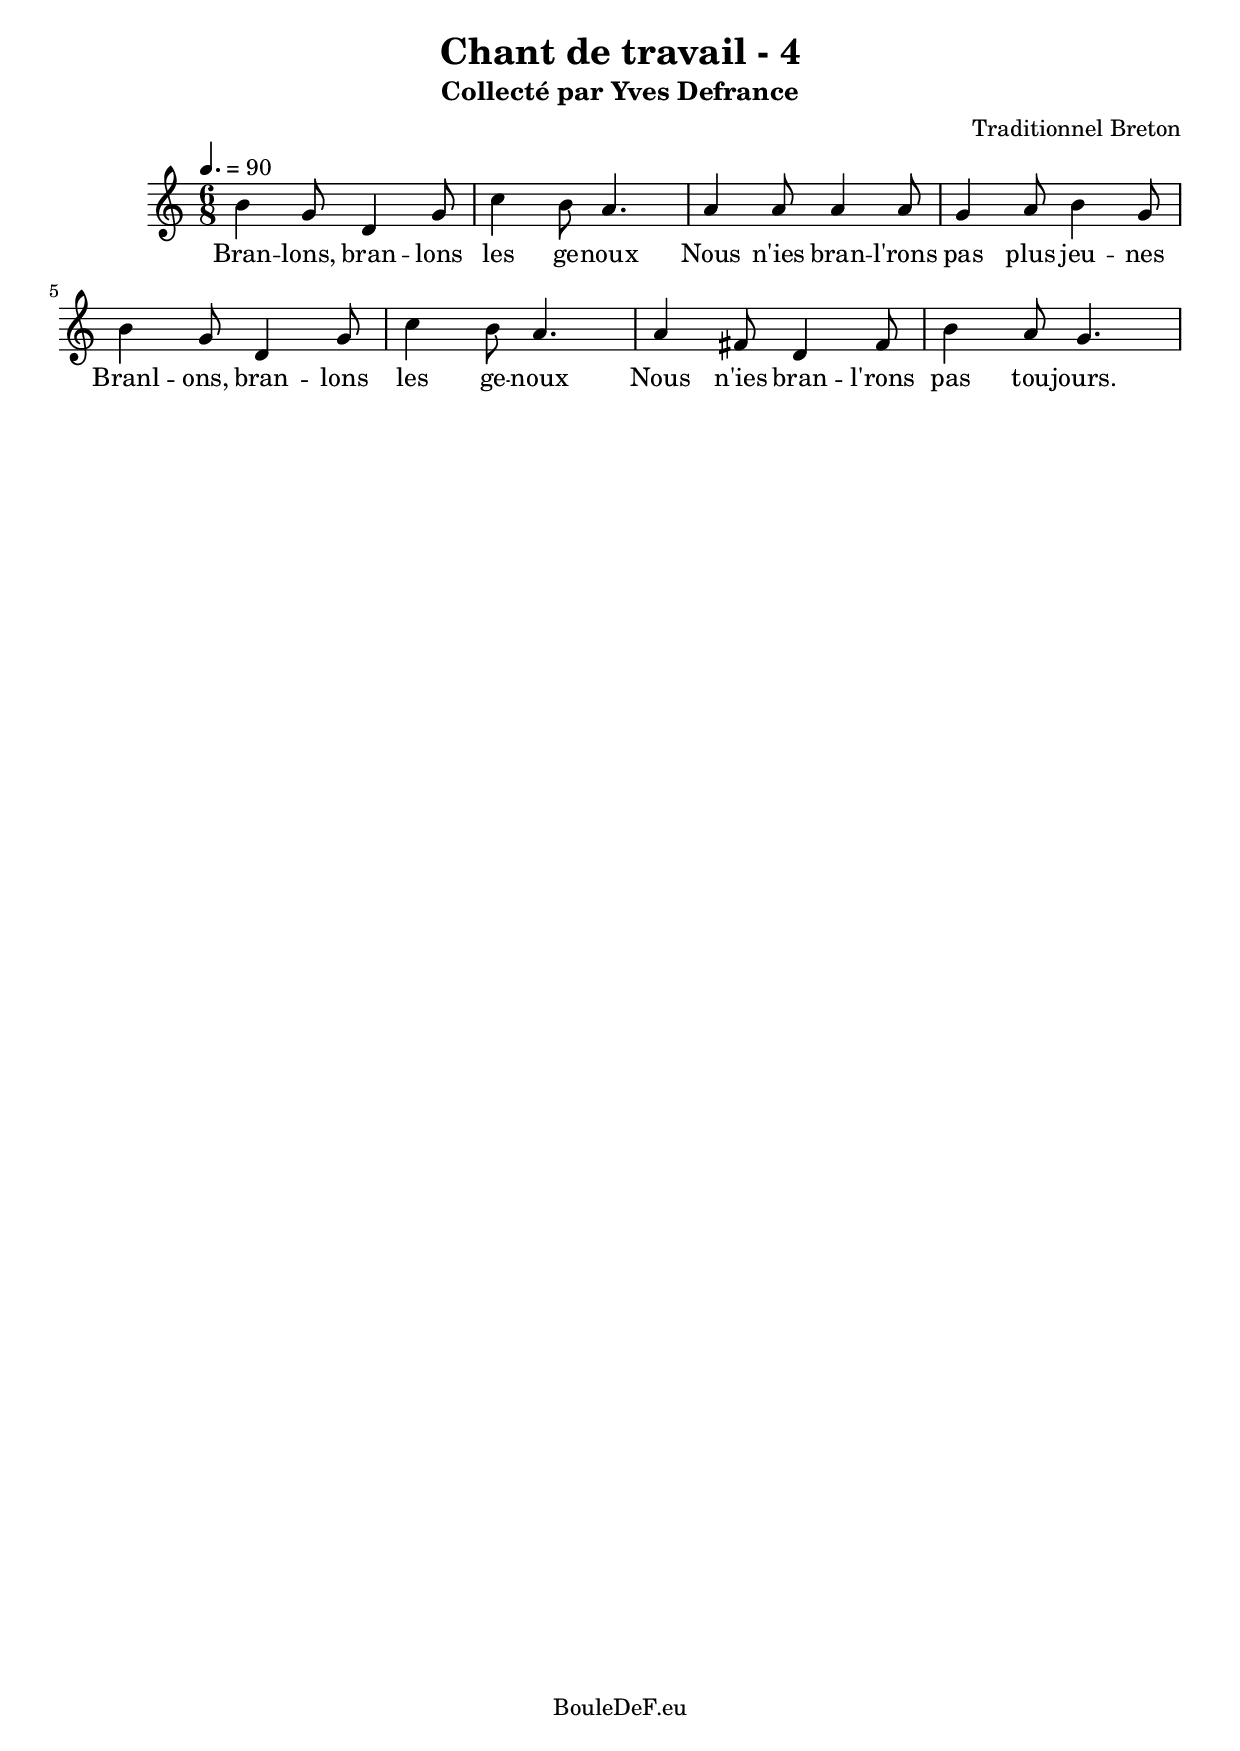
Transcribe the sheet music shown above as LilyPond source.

\version "2.16.0"
\include "italiano.ly"

\header {
	title = "Chant de travail - 4"
	subtitle = "Collecté par Yves Defrance"
	composer = "Traditionnel Breton"
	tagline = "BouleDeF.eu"
}

\score {
	\new Staff \relative sib {
		\clef "treble"
		\time 6/8
		\tempo 4. = 90

		| si'4 sol8 re4 sol8
		| do4 si8 la4.
		| la4 la8 la4 la8
		| sol4 la8 si4 sol8
		| si4 sol8 re4 sol8
		| do4 si8 la4.
		| la4 fad8 re4 fad8
		| si4 la8 sol4.
	}
	\addlyrics {
		| Bran -- lons, bran -- lons les ge -- noux
		Nous n'ies bran -- l'rons pas plus jeu -- nes
		Branl  -- ons, bran -- lons les ge -- noux
		Nous n'ies bran -- l'rons pas tou -- jours.
	}
	\layout {}
	\midi {}
}

